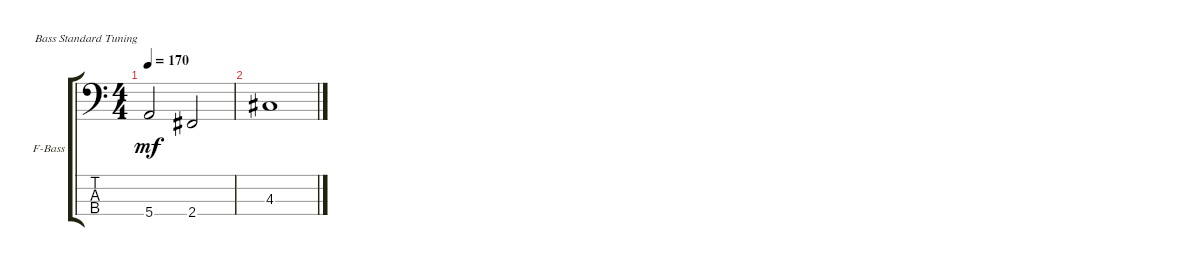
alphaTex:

\bracketExtendMode groupsimilarinstruments
\firstSystemTrackNameOrientation horizontal
\otherSystemsTrackNameOrientation horizontal
\track ("Áàñ" "F-Bass") {instrument fretlessbass}
\staff {score tabs}
\tuning (G2 D2 A1 E1)
\ts (4 4)
\tempo 170
\clef f4
\ks c
5.4{t}.2{dy mf} 2.4.2 |
4.3.1
